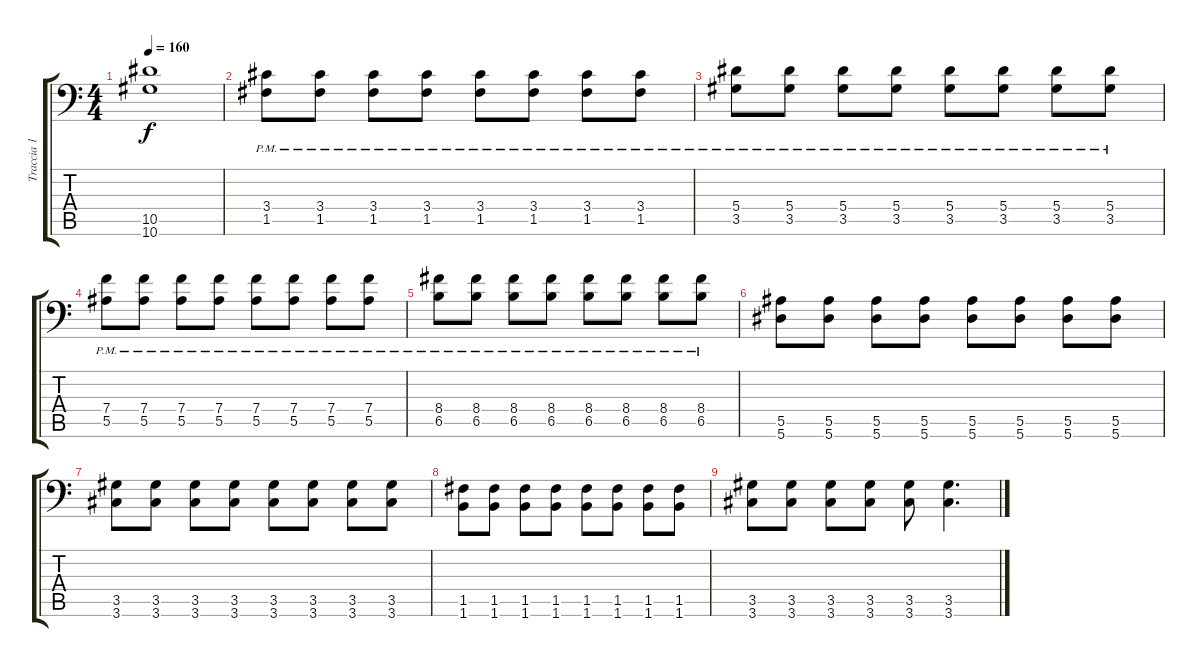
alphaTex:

\track ("Traccia 1" "Traccia 1") {instrument distortionguitar}
\staff {score tabs}
\tuning (C4 G3 Eb3 Bb2 F2 Bb1) {hide}
\ts (4 4)
\tempo 160
\clef f4
\ks c
(10.5{t} 10.6{t}).1{dy f} |
(3.4{pm} 1.5{pm}).8 (3.4{pm} 1.5{pm}).8 (3.4{pm} 1.5{pm}).8 (3.4{pm} 1.5{pm}).8 (3.4{pm} 1.5{pm}).8 (3.4{pm} 1.5{pm}).8 (3.4{pm} 1.5{pm}).8 (3.4{pm} 1.5{pm}).8 |
(5.4{pm} 3.5{pm}).8 (5.4{pm} 3.5{pm}).8 (5.4{pm} 3.5{pm}).8 (5.4{pm} 3.5{pm}).8 (5.4{pm} 3.5{pm}).8 (5.4{pm} 3.5{pm}).8 (5.4{pm} 3.5{pm}).8 (5.4{pm} 3.5{pm}).8 |
(7.4{pm} 5.5{pm}).8 (7.4{pm} 5.5{pm}).8 (7.4{pm} 5.5{pm}).8 (7.4{pm} 5.5{pm}).8 (7.4{pm} 5.5{pm}).8 (7.4{pm} 5.5{pm}).8 (7.4{pm} 5.5{pm}).8 (7.4{pm} 5.5{pm}).8 |
(8.4{pm} 6.5{pm}).8 (8.4{pm} 6.5{pm}).8 (8.4{pm} 6.5{pm}).8 (8.4{pm} 6.5{pm}).8 (8.4{pm} 6.5{pm}).8 (8.4{pm} 6.5{pm}).8 (8.4{pm} 6.5{pm}).8 (8.4{pm} 6.5{pm}).8 |
(5.5 5.6).8 (5.5 5.6).8 (5.5 5.6).8 (5.5 5.6).8 (5.5 5.6).8 (5.5 5.6).8 (5.5 5.6).8 (5.5 5.6).8 |
(3.5 3.6).8 (3.5 3.6).8 (3.5 3.6).8 (3.5 3.6).8 (3.5 3.6).8 (3.5 3.6).8 (3.5 3.6).8 (3.5 3.6).8 |
(1.5 1.6).8 (1.5 1.6).8 (1.5 1.6).8 (1.5 1.6).8 (1.5 1.6).8 (1.5 1.6).8 (1.5 1.6).8 (1.5 1.6).8 |
(3.5 3.6).8 (3.5 3.6).8 (3.5 3.6).8 (3.5 3.6).8 (3.5 3.6).8 (3.5 3.6).4{d}
